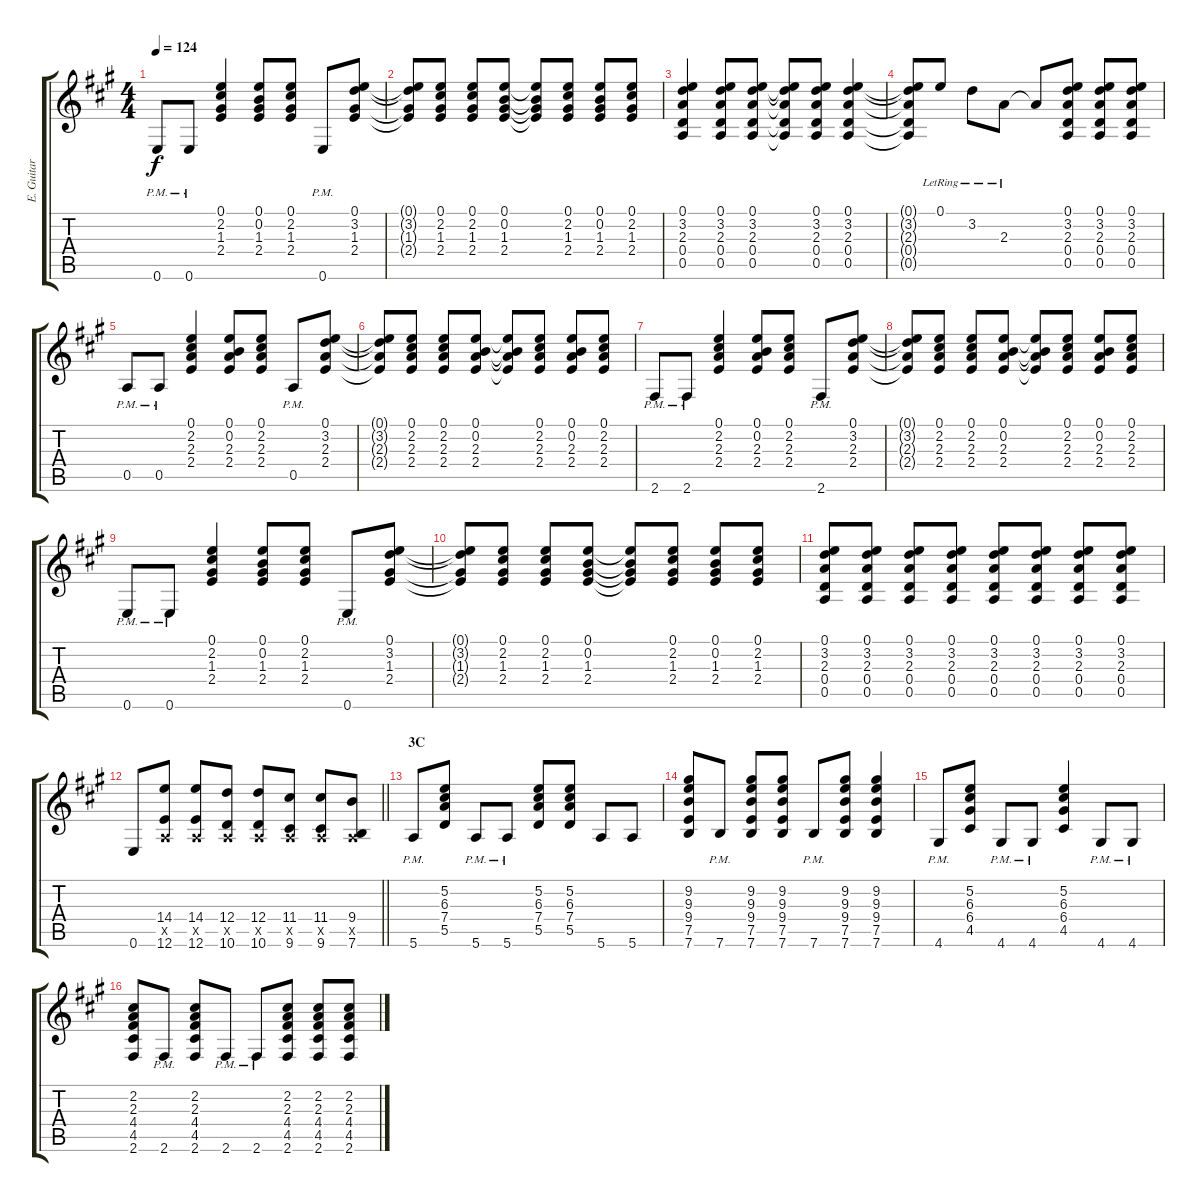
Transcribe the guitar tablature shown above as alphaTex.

\track ("E. Guitar I" "E. Guitar ") {instrument overdrivenguitar}
\staff {score tabs}
\tuning (E4 B3 G3 D3 A2 E2) {hide}
\ts (4 4)
\tempo 124
\clef g2
\ks a
0.6{pm}.8{dy f} 0.6{pm}.8 (0.1 2.2 1.3 2.4).4 (0.1 0.2 1.3 2.4).8 (0.1 2.2 1.3 2.4).8 0.6{pm}.8 (0.1 3.2 1.3 2.4).8 |
(0.1{t} 3.2{t} 1.3{t} 2.4{t}).8 (0.1 2.2 1.3 2.4).8 (0.1 2.2 1.3 2.4).8 (0.1 0.2 1.3 2.4).8 (0.1{t} 0.2{t} 1.3{t} 2.4{t}).8 (0.1 2.2 1.3 2.4).8 (0.1 0.2 1.3 2.4).8 (0.1 2.2 1.3 2.4).8 |
(0.1 3.2 2.3 0.4 0.5).4 (0.1 3.2 2.3 0.4 0.5).8 (0.1 3.2 2.3 0.4 0.5).8 (0.1{t} 3.2{t} 2.3{t} 0.4{t} 0.5{t}).8 (0.1 3.2 2.3 0.4 0.5).8 (0.1 3.2 2.3 0.4 0.5).4 |
(0.1{t} 3.2{t} 2.3{t} 0.4{t} 0.5{t}).8 0.1{lr}.8 3.2{lr}.8 2.3{lr}.8 2.3{t}.8 (0.1 3.2 2.3 0.4 0.5).8 (0.1 3.2 2.3 0.4 0.5).8 (0.1 3.2 2.3 0.4 0.5).8 |
0.5{pm}.8 0.5{pm}.8 (0.1 2.2 2.3 2.4).4 (0.1 0.2 2.3 2.4).8 (0.1 2.2 2.3 2.4).8 0.5{pm}.8 (0.1 3.2 2.3 2.4).8 |
(0.1{t} 3.2{t} 2.3{t} 2.4{t}).8 (0.1 2.2 2.3 2.4).8 (0.1 2.2 2.3 2.4).8 (0.1 0.2 2.3 2.4).8 (0.1{t} 0.2{t} 2.3{t} 2.4{t}).8 (0.1 2.2 2.3 2.4).8 (0.1 0.2 2.3 2.4).8 (0.1 2.2 2.3 2.4).8 |
2.6{pm}.8 2.6{pm}.8 (0.1 2.2 2.3 2.4).4 (0.1 0.2 2.3 2.4).8 (0.1 2.2 2.3 2.4).8 2.6{pm}.8 (0.1 3.2 2.3 2.4).8 |
(0.1{t} 3.2{t} 2.3{t} 2.4{t}).8 (0.1 2.2 2.3 2.4).8 (0.1 2.2 2.3 2.4).8 (0.1 0.2 2.3 2.4).8 (0.1{t} 0.2{t} 2.3{t} 2.4{t}).8 (0.1 2.2 2.3 2.4).8 (0.1 0.2 2.3 2.4).8 (0.1 2.2 2.3 2.4).8 |
0.6{pm}.8 0.6{pm}.8 (0.1 2.2 1.3 2.4).4 (0.1 0.2 1.3 2.4).8 (0.1 2.2 1.3 2.4).8 0.6{pm}.8 (0.1 3.2 1.3 2.4).8 |
(0.1{t} 3.2{t} 1.3{t} 2.4{t}).8 (0.1 2.2 1.3 2.4).8 (0.1 2.2 1.3 2.4).8 (0.1 0.2 1.3 2.4).8 (0.1{t} 0.2{t} 1.3{t} 2.4{t}).8 (0.1 2.2 1.3 2.4).8 (0.1 0.2 1.3 2.4).8 (0.1 2.2 1.3 2.4).8 |
(0.1 3.2 2.3 0.4 0.5).8 (0.1 3.2 2.3 0.4 0.5).8 (0.1 3.2 2.3 0.4 0.5).8 (0.1 3.2 2.3 0.4 0.5).8 (0.1 3.2 2.3 0.4 0.5).8 (0.1 3.2 2.3 0.4 0.5).8 (0.1 3.2 2.3 0.4 0.5).8 (0.1 3.2 2.3 0.4 0.5).8 |
\barLineRight lightlight
0.6.8 (14.4 0.5{x} 12.6).8 (14.4 0.5{x} 12.6).8 (12.4 0.5{x} 10.6).8 (12.4 0.5{x} 10.6).8 (11.4 0.5{x} 9.6).8 (11.4 0.5{x} 9.6).8 (9.4 0.5{x} 7.6).8 |
\section ("" "3C")
5.6{pm}.8 (5.2 6.3 7.4 5.5).8 5.6{pm}.8 5.6{pm}.8 (5.2 6.3 7.4 5.5).8 (5.2 6.3 7.4 5.5).8 5.6.8 5.6.8 |
(9.2 9.3 9.4 7.5 7.6).8 7.6{pm}.8 (9.2 9.3 9.4 7.5 7.6).8 (9.2 9.3 9.4 7.5 7.6).8 7.6{pm}.8 (9.2 9.3 9.4 7.5 7.6).8 (9.2 9.3 9.4 7.5 7.6).4 |
4.6{pm}.8 (5.2 6.3 6.4 4.5).8 4.6{pm}.8 4.6{pm}.8 (5.2 6.3 6.4 4.5).4 4.6{pm}.8 4.6{pm}.8 |
(2.2 2.3 4.4 4.5 2.6).8 2.6{pm}.8 (2.2 2.3 4.4 4.5 2.6).8 2.6{pm}.8 2.6{pm}.8 (2.2 2.3 4.4 4.5 2.6).8 (2.2 2.3 4.4 4.5 2.6).8 (2.2 2.3 4.4 4.5 2.6).8
